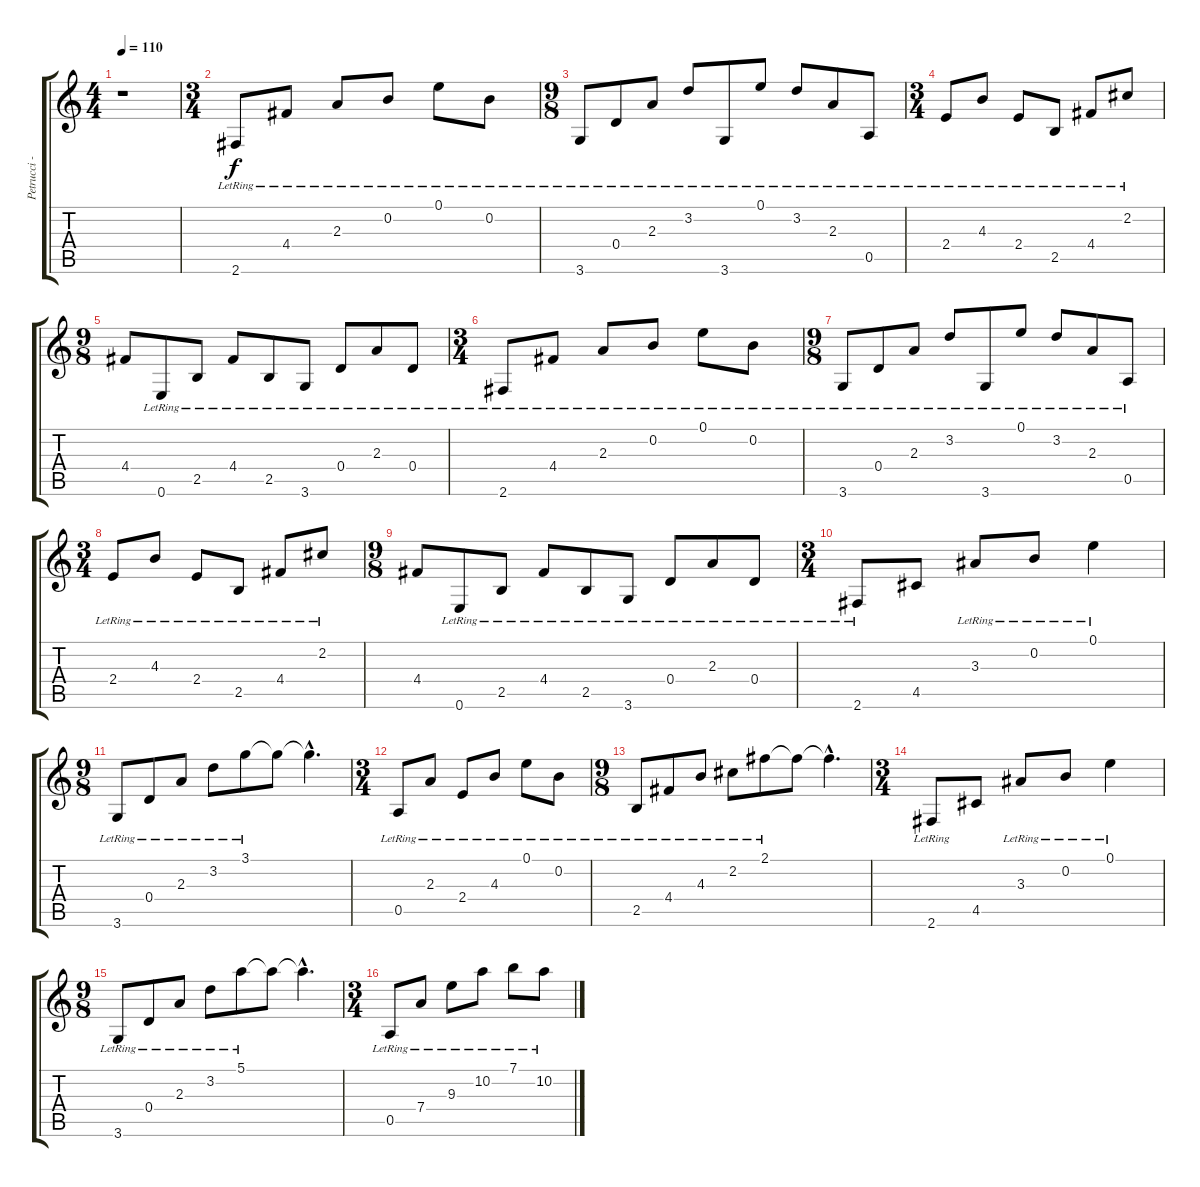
\track ("Petrucci - Acoustic 6st." "Petrucci -") {instrument acousticguitarsteel}
\staff {score tabs}
\tuning (E4 B3 G3 D3 A2 E2) {hide}
\ts (4 4)
\tempo 110
\clef g2
\ks c
r.1{dy f} |
\ts (3 4)
2.6{lr}.8 4.4{lr}.8 2.3{lr}.8 0.2{lr}.8 0.1{lr}.8 0.2{lr}.8 |
\ts (9 8)
3.6{lr}.8 0.4{lr}.8 2.3{lr}.8 3.2{lr}.8 3.6{lr}.8 0.1{lr}.8 3.2{lr}.8 2.3{lr}.8 0.5{lr}.8 |
\ts (3 4)
2.4{lr}.8 4.3{lr}.8 2.4{lr}.8 2.5{lr}.8 4.4{lr}.8 2.2{lr}.8 |
\ts (9 8)
4.4.8 0.6{lr}.8 2.5{lr}.8 4.4{lr}.8 2.5{lr}.8 3.6{lr}.8 0.4{lr}.8 2.3{lr}.8 0.4{lr}.8 |
\ts (3 4)
2.6{lr}.8 4.4{lr}.8 2.3{lr}.8 0.2{lr}.8 0.1{lr}.8 0.2{lr}.8 |
\ts (9 8)
3.6{lr}.8 0.4{lr}.8 2.3{lr}.8 3.2{lr}.8 3.6{lr}.8 0.1{lr}.8 3.2{lr}.8 2.3{lr}.8 0.5{lr}.8 |
\ts (3 4)
2.4{lr}.8 4.3{lr}.8 2.4{lr}.8 2.5{lr}.8 4.4{lr}.8 2.2{lr}.8 |
\ts (9 8)
4.4.8 0.6{lr}.8 2.5{lr}.8 4.4{lr}.8 2.5{lr}.8 3.6{lr}.8 0.4{lr}.8 2.3{lr}.8 0.4{lr}.8 |
\ts (3 4)
2.6{lr}.8 4.5.8 3.3{lr}.8 0.2{lr}.8 0.1{lr}.4 |
\ts (9 8)
3.6{lr}.8 0.4{lr}.8 2.3{lr}.8 3.2{lr}.8 3.1{lr}.8 3.1{t}.8 3.1{hac t}.4{d} |
\ts (3 4)
0.5{lr}.8 2.3{lr}.8 2.4{lr}.8 4.3{lr}.8 0.1{lr}.8 0.2{lr}.8 |
\ts (9 8)
2.5{lr}.8 4.4{lr}.8 4.3{lr}.8 2.2{lr}.8 2.1{lr}.8 2.1{t}.8 2.1{hac t}.4{d} |
\ts (3 4)
2.6{lr}.8 4.5.8 3.3{lr}.8 0.2{lr}.8 0.1{lr}.4 |
\ts (9 8)
3.6{lr}.8 0.4{lr}.8 2.3{lr}.8 3.2{lr}.8 5.1{lr}.8 5.1{t}.8 5.1{hac t}.4{d} |
\ts (3 4)
0.5{lr}.8 7.4{lr}.8 9.3{lr}.8 10.2{lr}.8 7.1{lr}.8 10.2{lr}.8
